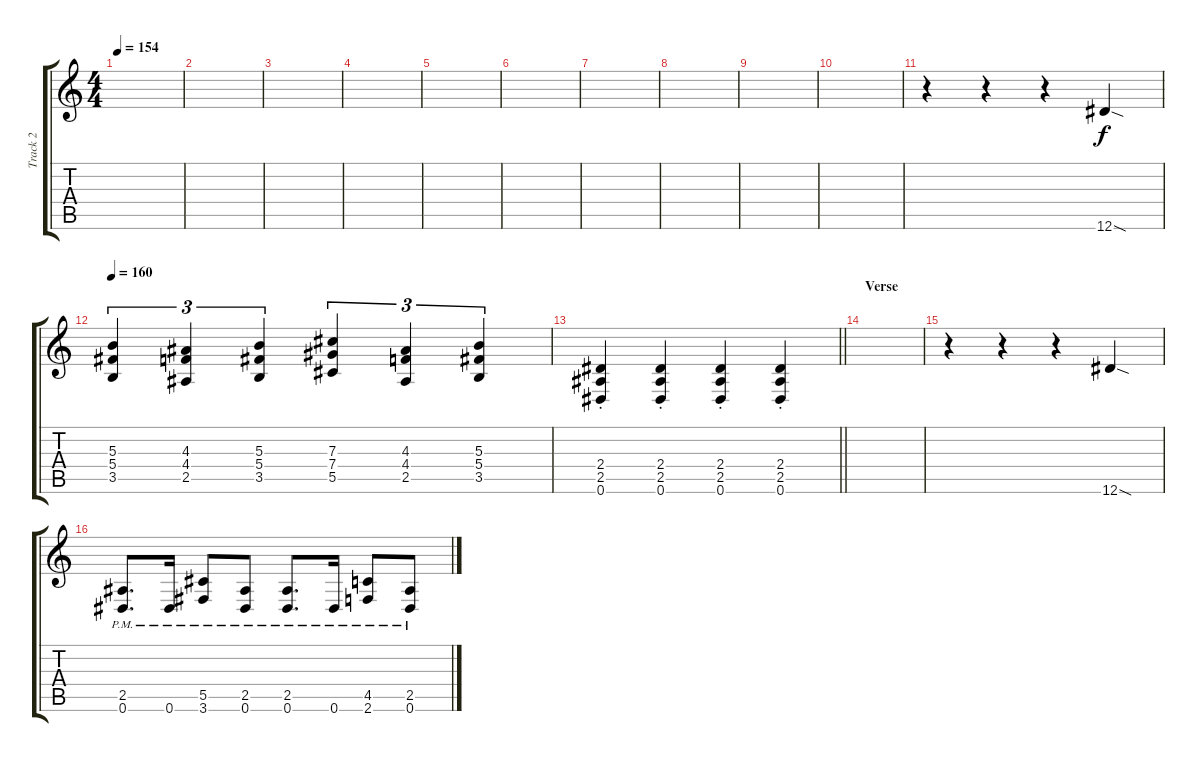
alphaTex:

\track ("Track 2" "Track 2") {instrument distortionguitar}
\staff {score tabs}
\tuning (Eb4 Bb3 Gb3 Db3 Ab2 Eb2) {hide}
\ts (4 4)
\tempo 154
\clef g2
\ks c
|
|
|
|
|
|
|
|
|
|
r.4{volume 12} r.4 r.4 12.6{sod}.4 |
\tempo 160
(5.3 5.4 3.5).4{tu (3 2)} (4.3 4.4 2.5).4{tu (3 2)} (5.3 5.4 3.5).4{tu (3 2)} (7.3 7.4 5.5).4{tu (3 2)} (4.3 4.4 2.5).4{tu (3 2)} (5.3 5.4 3.5).4{tu (3 2)} |
\barLineRight lightlight
(2.4{st} 2.5{st} 0.6{st}).4 (2.4{st} 2.5{st} 0.6{st}).4 (2.4{st} 2.5{st} 0.6{st}).4 (2.4{st} 2.5{st} 0.6{st}).4 |
\section ("" "Verse")
|
r.4 r.4 r.4 12.6{sod}.4 |
(2.5{pm} 0.6{pm}).8{d} 0.6{pm}.16 (5.5{pm} 3.6{pm}).8 (2.5{pm} 0.6{pm}).8 (2.5{pm} 0.6{pm}).8{d} 0.6{pm}.16 (4.5{pm} 2.6{pm}).8 (2.5{pm} 0.6{pm}).8
